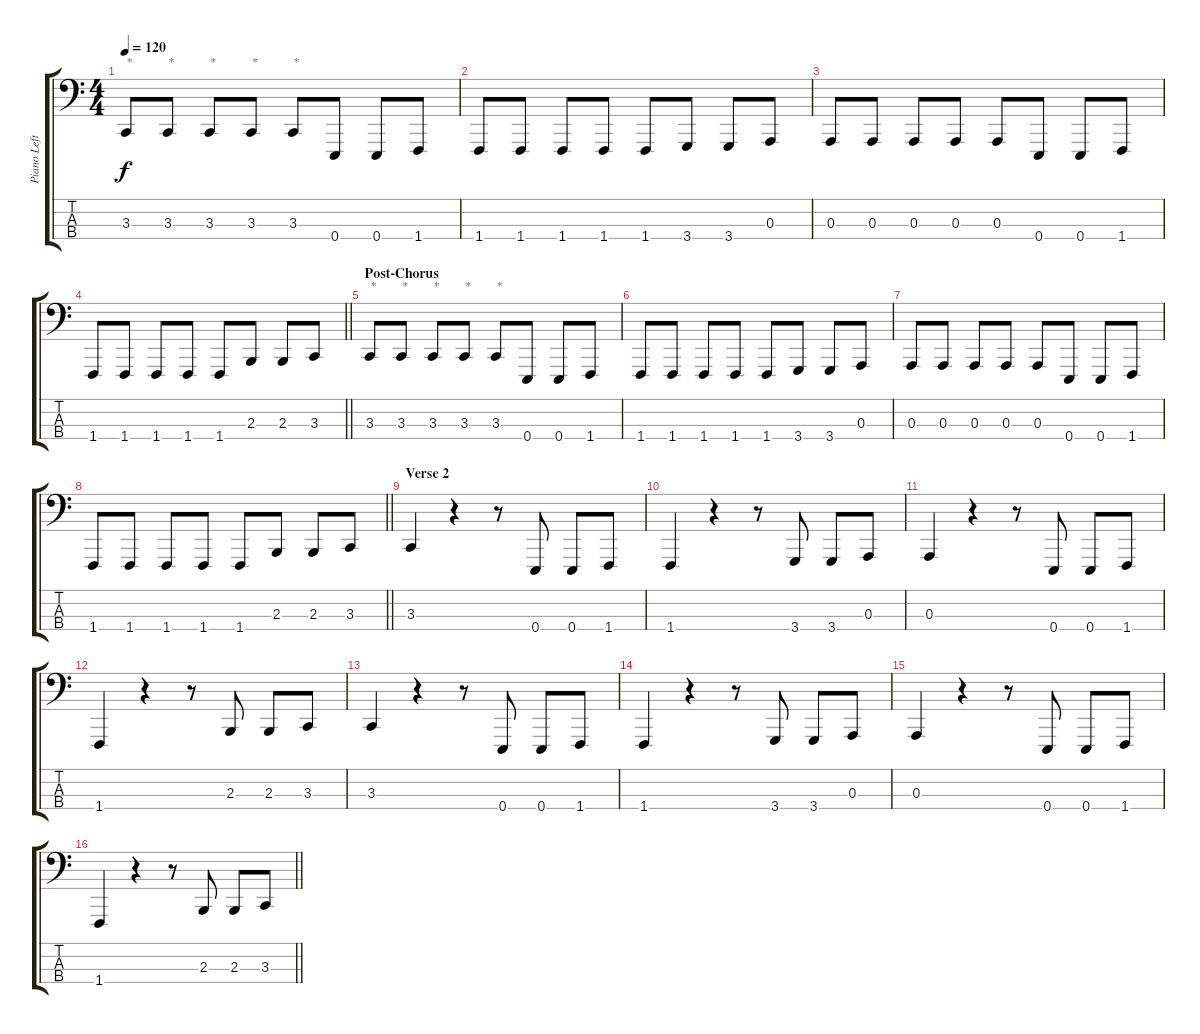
\track ("Piano Left Hand" "Piano Left") {instrument electricgrandpiano}
\staff {score tabs}
\tuning (G2 D2 A1 E1) {hide}
\ts (4 4)
\tempo 120
\clef f4
\ks c
3.3.8{txt "*" dy f} 3.3.8{txt "*"} 3.3.8{txt "*"} 3.3.8{txt "*"} 3.3.8{txt "*"} 0.4.8 0.4.8 1.4.8 |
1.4.8 1.4.8 1.4.8 1.4.8 1.4.8 3.4.8 3.4.8 0.3.8 |
0.3.8 0.3.8 0.3.8 0.3.8 0.3.8 0.4.8 0.4.8 1.4.8 |
\barLineRight lightlight
1.4.8 1.4.8 1.4.8 1.4.8 1.4.8 2.3.8 2.3.8 3.3.8 |
\section ("" "Post-Chorus")
3.3.8{txt "*"} 3.3.8{txt "*"} 3.3.8{txt "*"} 3.3.8{txt "*"} 3.3.8{txt "*"} 0.4.8 0.4.8 1.4.8 |
1.4.8 1.4.8 1.4.8 1.4.8 1.4.8 3.4.8 3.4.8 0.3.8 |
0.3.8 0.3.8 0.3.8 0.3.8 0.3.8 0.4.8 0.4.8 1.4.8 |
\barLineRight lightlight
1.4.8 1.4.8 1.4.8 1.4.8 1.4.8 2.3.8 2.3.8 3.3.8 |
\section ("" "Verse 2")
3.3.4 r.4 r.8 0.4.8 0.4.8 1.4.8 |
1.4.4 r.4 r.8 3.4.8 3.4.8 0.3.8 |
0.3.4 r.4 r.8 0.4.8 0.4.8 1.4.8 |
1.4.4 r.4 r.8 2.3.8 2.3.8 3.3.8 |
3.3.4 r.4 r.8 0.4.8 0.4.8 1.4.8 |
1.4.4 r.4 r.8 3.4.8 3.4.8 0.3.8 |
0.3.4 r.4 r.8 0.4.8 0.4.8 1.4.8 |
\barLineRight lightlight
1.4.4 r.4 r.8 2.3.8 2.3.8 3.3.8
